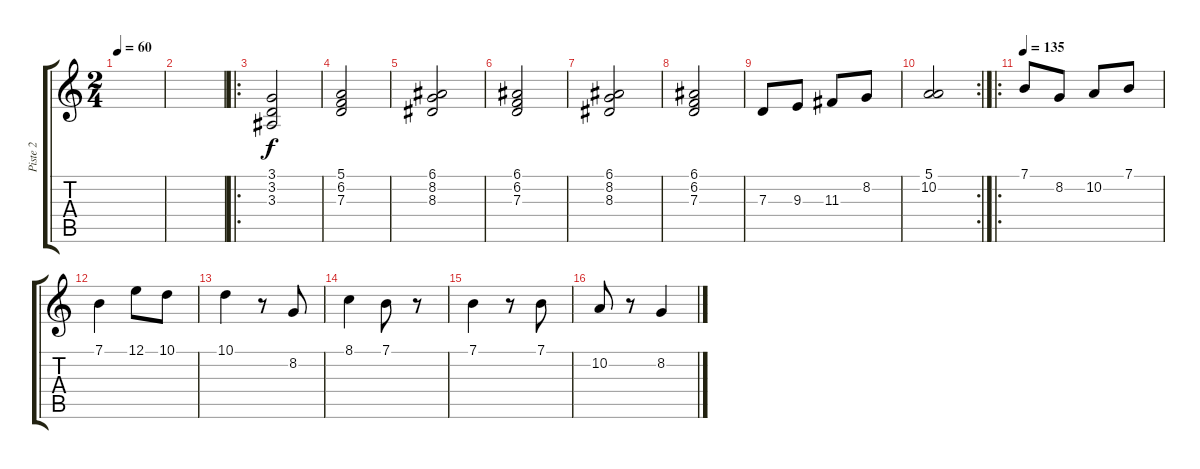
\track ("Piste 2" "Piste 2") {instrument accordion}
\staff {score tabs}
\tuning (E4 B3 G3 D3 A2 E2) {hide}
\ts (2 4)
\tempo 60
\clef g2
\ks c
|
|
\ro
(3.1 3.2 3.3).2 |
(5.1 6.2 7.3).2 |
(6.1 8.2 8.3).2 |
(6.1 6.2 7.3).2 |
(6.1 8.2 8.3).2 |
(6.1 6.2 7.3).2 |
7.3.8 9.3.8 11.3.8 8.2.8 |
\rc 2
(5.1 10.2).2 |
\ro
\tempo 135
7.1.8 8.2.8 10.2.8 7.1.8 |
7.1.4 12.1.8 10.1.8 |
10.1.4 r.8 8.2.8 |
8.1.4 7.1.8 r.8 |
7.1.4 r.8 7.1.8 |
10.2.8 r.8 8.2.4
